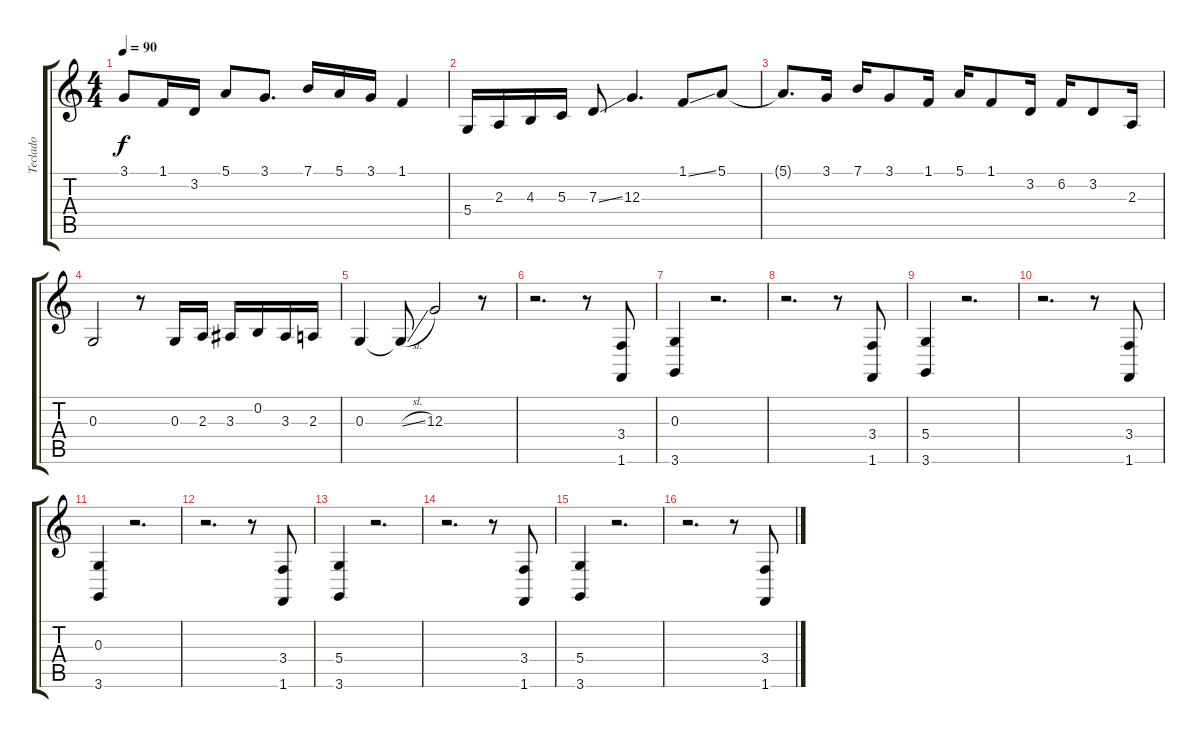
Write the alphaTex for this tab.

\track ("Teclado" "Teclado") {instrument altosax}
\staff {score tabs}
\tuning (E4 B3 G3 D3 A2 E2) {hide}
\ts (4 4)
\tempo 90
\clef g2
\ks c
3.1.8{dy f} 1.1.16 3.2.16 5.1.8 3.1.8{d} 7.1.16 5.1.16 3.1.16 1.1.4 |
5.4.16 2.3.16 4.3.16 5.3.16 7.3{ss}.8 12.3.4{d} 1.1{ss}.8 5.1.8 |
5.1{t}.8{d} 3.1.16 7.1.16 3.1.8 1.1.16 5.1.16 1.1.8 3.2.16 6.2.16 3.2.8 2.3.16 |
0.3.2 r.8 0.3.16 2.3.16 3.3.16 0.2.16 3.3.16 2.3.16 |
0.3.4 0.3{sl t}.8 12.3.2 r.8 |
r.2{d} r.8 (3.4 1.6).8 |
(0.3 3.6).4 r.2{d} |
r.2{d} r.8 (3.4 1.6).8 |
(5.4 3.6).4 r.2{d} |
r.2{d} r.8 (3.4 1.6).8 |
(0.3 3.6).4 r.2{d} |
r.2{d} r.8 (3.4 1.6).8 |
(5.4 3.6).4 r.2{d} |
r.2{d} r.8 (3.4 1.6).8 |
(5.4 3.6).4 r.2{d} |
r.2{d} r.8 (3.4 1.6).8
